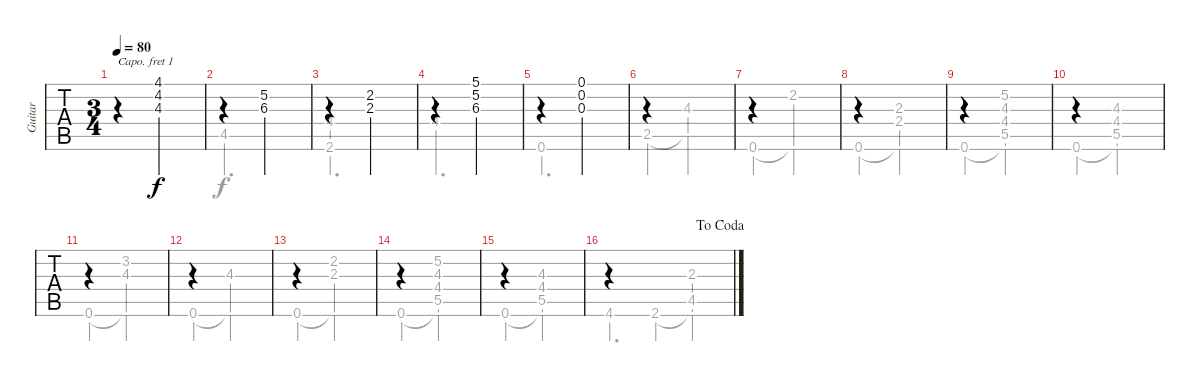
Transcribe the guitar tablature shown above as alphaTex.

\track ("Guitar" "Guitar") {instrument acousticguitarnylon}
\staff {tabs}
\capo 1
\tuning (E4 B3 G3 D3 A2 E2) {hide}
\voice
\ts (3 4)
\tempo 80
\clef g2
\ks f
r.4{dy f} (4.1 4.2 4.3).2 |
r.4 (5.2 6.3).2 |
r.4 (2.2 2.3).2 |
r.4 (5.1 5.2 6.3).2 |
r.4 (0.1 0.2 0.3).2 |
|
|
|
|
|
|
|
|
|
|
\jump dacoda
\voice
\clef g2
\ottava regular
\simile none
\ks f
4.6.2{d dy f} |
4.5.2{d} |
(4.4 2.6).2{d} |
4.4.2{d} |
0.6.2{d} |
2.5.4 (4.3 2.5{t}).2 |
0.6.4 (2.2 0.6{t}).2 |
0.6.4 (2.3 2.4 0.6{t}).2 |
0.6.4 (5.2 4.3 4.4 5.5 0.6{t}).2 |
0.6.4 (4.3 4.4 5.5 0.6{t}).2 |
0.6.4 (3.2 4.3 0.6{t}).2 |
0.6.4 (4.3 0.6{t}).2 |
0.6.4 (2.2 2.3 0.6{t}).2 |
0.6.4 (5.2 4.3 4.4 5.5 0.6{t}).2 |
0.6.4 (4.3 4.4 5.5 0.6{t}).2 |
2.6.4 (2.3 4.5 2.6{t}).2
